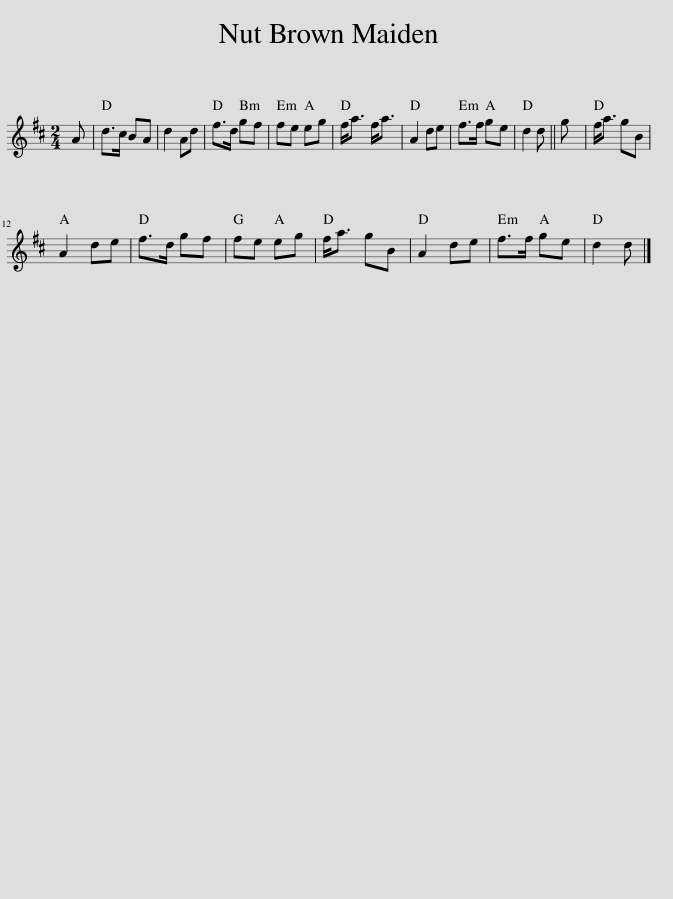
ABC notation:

X:1
L:1/8
M:2/4
I:linebreak $
K:D
V:1 treble
V:1
 A | d>c BA | d2 Ad | f>d gf | fe eg | %5
 f<a f<a | A2 de | f>f ge | d2 d || g | %10
 f<a gB |$ A2 de | f>d gf | fe eg | f<a gB | %15
 A2 de | f>f ge | d2 d |] %18
